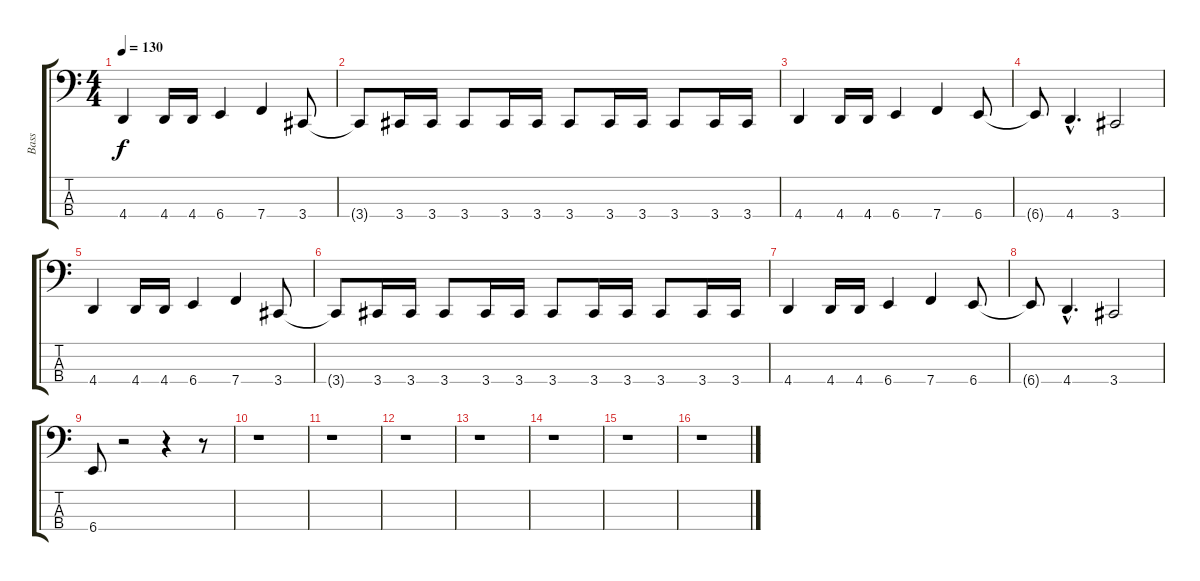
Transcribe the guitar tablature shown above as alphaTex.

\track ("Bass" "Bass") {instrument electricbasspick}
\staff {score tabs}
\tuning (Eb2 Bb1 F1 Bb0) {hide}
\ts (4 4)
\tempo 130
\clef f4
\ks c
4.4.4{dy f} 4.4.16 4.4.16 6.4.4 7.4.4 3.4.8 |
3.4{t}.8 3.4.16 3.4.16 3.4.8 3.4.16 3.4.16 3.4.8 3.4.16 3.4.16 3.4.8 3.4.16 3.4.16 |
4.4.4 4.4.16 4.4.16 6.4.4 7.4.4 6.4.8 |
6.4{t}.8 4.4{hac}.4{d} 3.4.2 |
4.4.4 4.4.16 4.4.16 6.4.4 7.4.4 3.4.8 |
3.4{t}.8 3.4.16 3.4.16 3.4.8 3.4.16 3.4.16 3.4.8 3.4.16 3.4.16 3.4.8 3.4.16 3.4.16 |
4.4.4 4.4.16 4.4.16 6.4.4 7.4.4 6.4.8 |
6.4{t}.8 4.4{hac}.4{d} 3.4.2 |
6.4.8 r.2 r.4 r.8 |
r.1 |
r.1 |
r.1 |
r.1 |
r.1 |
r.1 |
r.1
